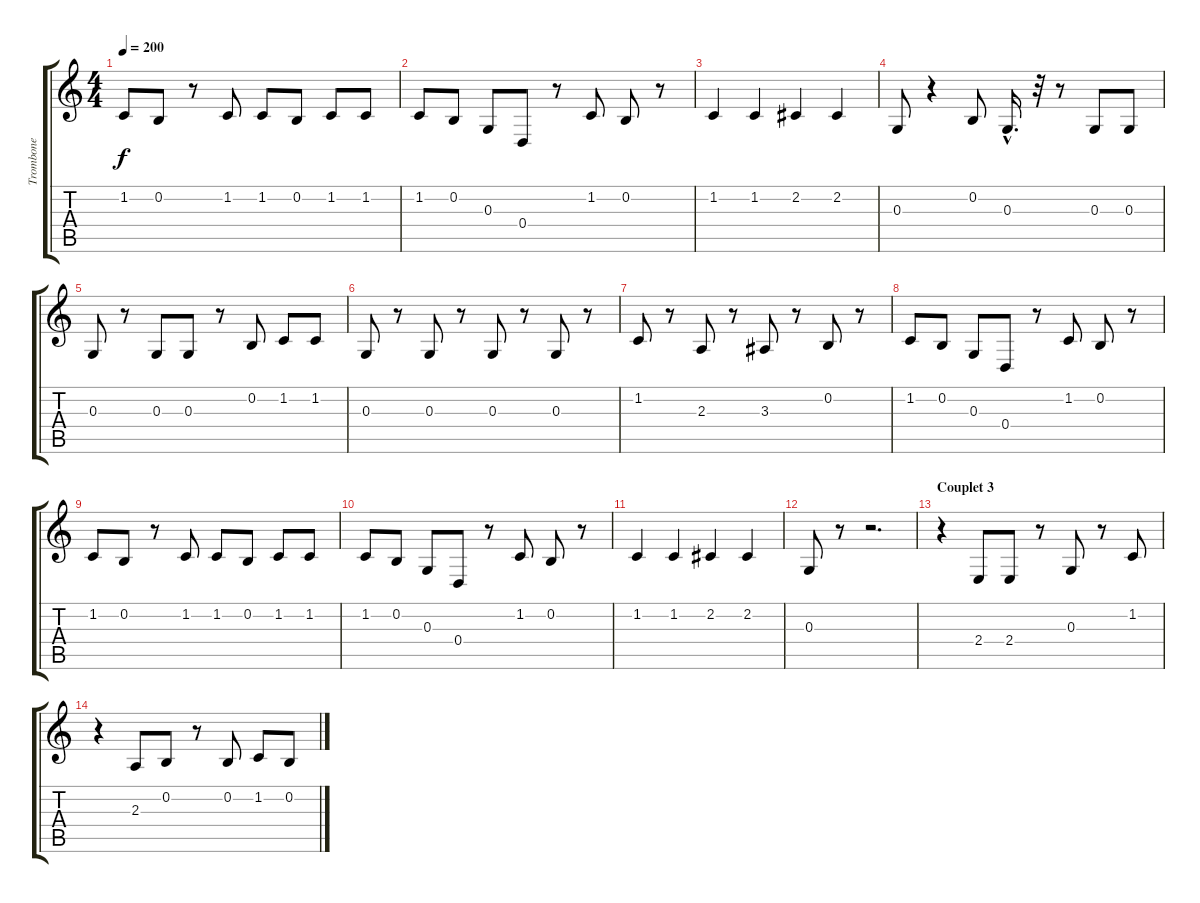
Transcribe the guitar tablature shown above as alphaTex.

\track ("Trombone" "Trombone") {instrument trombone}
\staff {score tabs}
\tuning (E4 B3 G3 D3 A2 E2) {hide}
\ts (4 4)
\tempo 200
\clef g2
\ks c
1.2.8{dy f} 0.2.8 r.8 1.2.8 1.2.8 0.2.8 1.2.8 1.2.8 |
1.2.8 0.2.8 0.3.8 0.4.8 r.8 1.2.8 0.2.8 r.8 |
1.2.4 1.2.4 2.2.4 2.2.4 |
0.3.8 r.4 0.2.8 0.3{hac}.16{d} r.32 r.8 0.3.8 0.3.8 |
0.3.8 r.8 0.3.8 0.3.8 r.8 0.2.8 1.2.8 1.2.8 |
0.3.8 r.8 0.3.8 r.8 0.3.8 r.8 0.3.8 r.8 |
1.2.8 r.8 2.3.8 r.8 3.3.8 r.8 0.2.8 r.8 |
1.2.8 0.2.8 0.3.8 0.4.8 r.8 1.2.8 0.2.8 r.8 |
1.2.8 0.2.8 r.8 1.2.8 1.2.8 0.2.8 1.2.8 1.2.8 |
1.2.8 0.2.8 0.3.8 0.4.8 r.8 1.2.8 0.2.8 r.8 |
1.2.4 1.2.4 2.2.4 2.2.4 |
0.3.8 r.8 r.2{d} |
\section ("" "Couplet 3")
r.4 2.4.8 2.4.8 r.8 0.3.8 r.8 1.2.8 |
r.4 2.3.8 0.2.8 r.8 0.2.8 1.2.8 0.2.8
